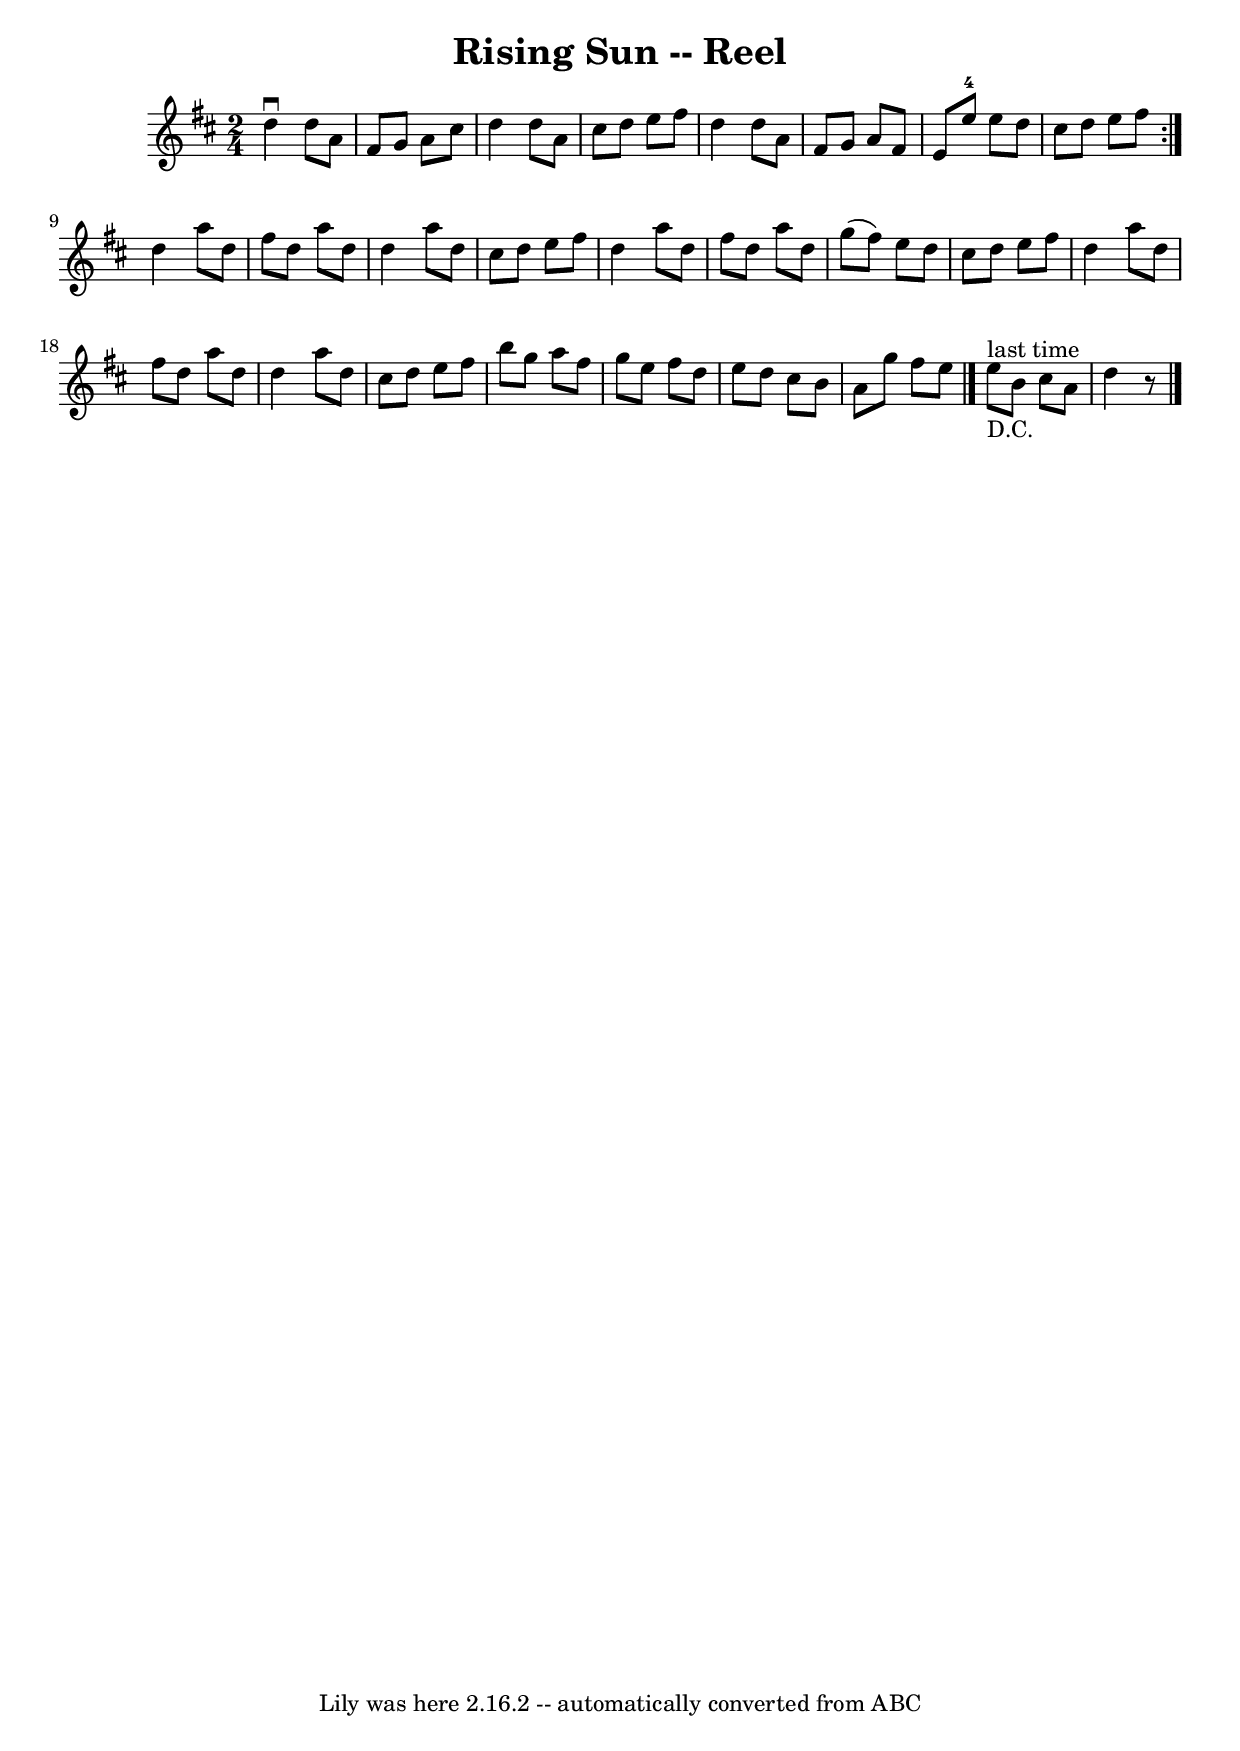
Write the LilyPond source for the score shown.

\version "2.16.2"
\include "Mammoth.ily"
\header {
  %% book = "Ryan's Mammoth Collection"
  crossRefNumber = "1"
  footnotes = ""
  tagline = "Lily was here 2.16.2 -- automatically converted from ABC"
  title = "Rising Sun -- Reel"

}
voicedefault =  {



  \repeat volta 2 {

    \time 2/4 
    \key d \major     d''4^\downbow d''8 a'8     |
    fis'8         g'8 a'8 cis''8     |
    d''4 d''8 a'8    |
    cis''8         d''8 e''8 fis''8     |
    d''4 d''8 a'8    |
    fis'8         g'8 a'8 fis'8     |
    e'8 e''8-4 e''8 d''8    |
    
    cis''8 d''8 e''8 fis''8       } d''4 a''8 d''8     |
     fis''8 d''8 a''8 d''8     |
  d''4 a''8 d''8    |
     cis''8 d''8 e''8 fis''8     |
  d''4 a''8 d''8    |
     fis''8 d''8 a''8 d''8     |
  g''8 (fis''8) e''8       d''8     |
  cis''8 d''8 e''8 fis''8    |
  d''4       a''8 d''8     |
  fis''8 d''8 a''8 d''8    |
  d''4       a''8 d''8     |
  cis''8 d''8 e''8 fis''8    |
  b''8     g''8 a''8 fis''8     |
  g''8 e''8 fis''8 d''8     |
  e''8 d''8 cis''8 b'8    |
  a'8 g''8 fis''8       e''8    \bar "|." e''8^"last time"_"D.C." b'8 cis''8 a'8      |
  d''4    r8 \bar "|."   

}

\score{
  <<

    \context Staff="default"
    {
      \voicedefault 
      
    }

  >>
  \layout {
    
  }
  \midi {
  }

}
